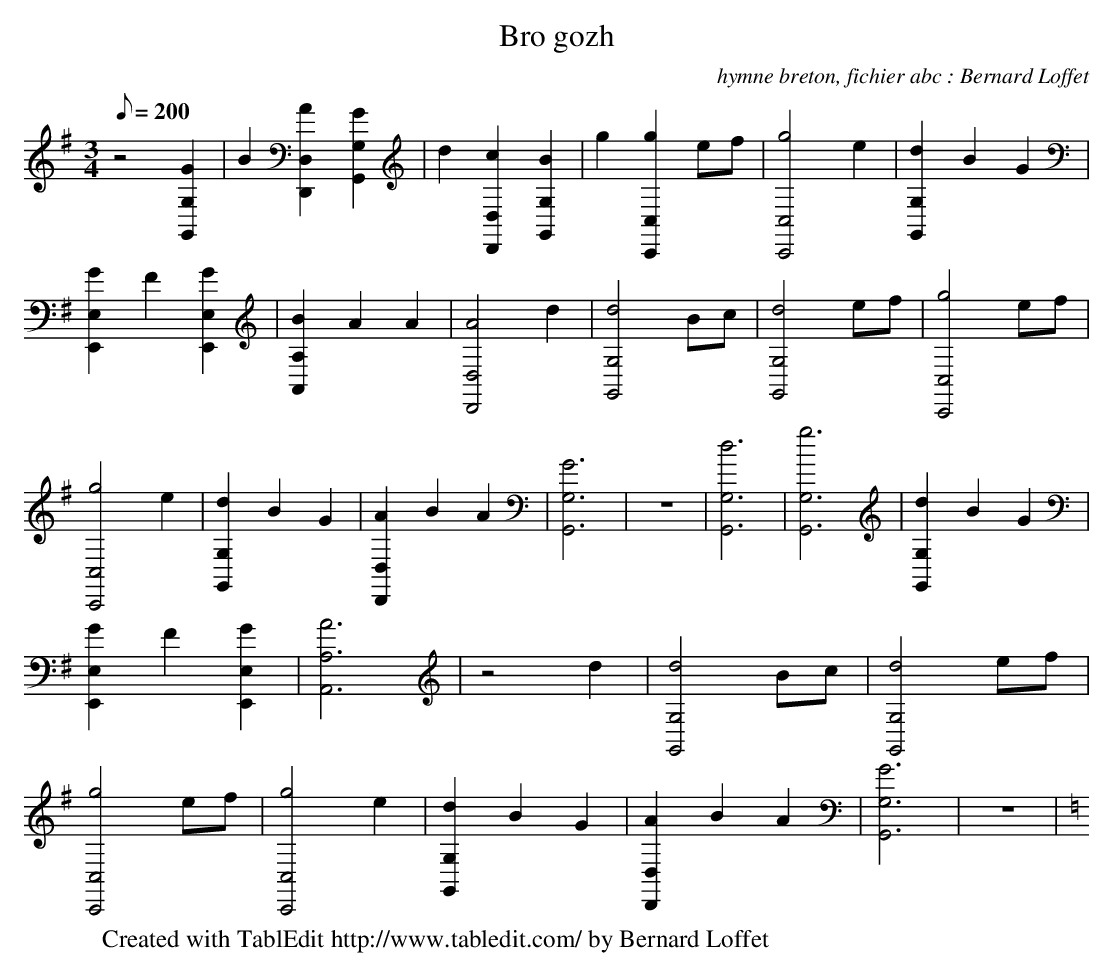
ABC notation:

X:1
T:Bro gozh
C:hymne breton, fichier abc : Bernard Loffet
L:1/8
Q:200
M:3/4
K:G
 z4 [G2G,,2G,2] | B2 [A2D,,2D,2] [G2G,,2G,2] | d2 [c2D,,2D,2] [B2G,,2G,2] | g2 [g2C,,2C,2] ef | \
 [g4C,,4C,4] e2 | [d2G,,2G,2] B2 G2 | [G2E,,2E,2] F2 [G2E,,2E,2] | [B2A,,2A,2] A2 A2 | \
 [A4D,,4D,4] d2 | [d4G,,4G,4] Bc | [d4G,,4G,4] ef | [g4C,,4C,4] ef | [g4C,,4C,4] e2 | \
 [d2G,,2G,2] B2 G2 | [A2D,,2D,2] B2 A2 | [G6G,,6G,6] | z6 | [d6G,,6G,6] | [g6G,,6G,6] | \
 [d2G,,2G,2] B2 G2 | [G2E,,2E,2] F2 [G2E,,2E,2] | [A6A,,6A,6] | z4 d2 | [d4G,,4G,4] Bc | \
 [d4G,,4G,4] ef | [g4C,,4C,4] ef | [g4C,,4C,4] e2 | [d2G,,2G,2] B2 G2 | [A2D,,2D,2] B2 A2 | \
 [G6G,,6G,6] | z6 | \
K:C
W:Created with TablEdit http://www.tabledit.com/ by Bernard Loffet
